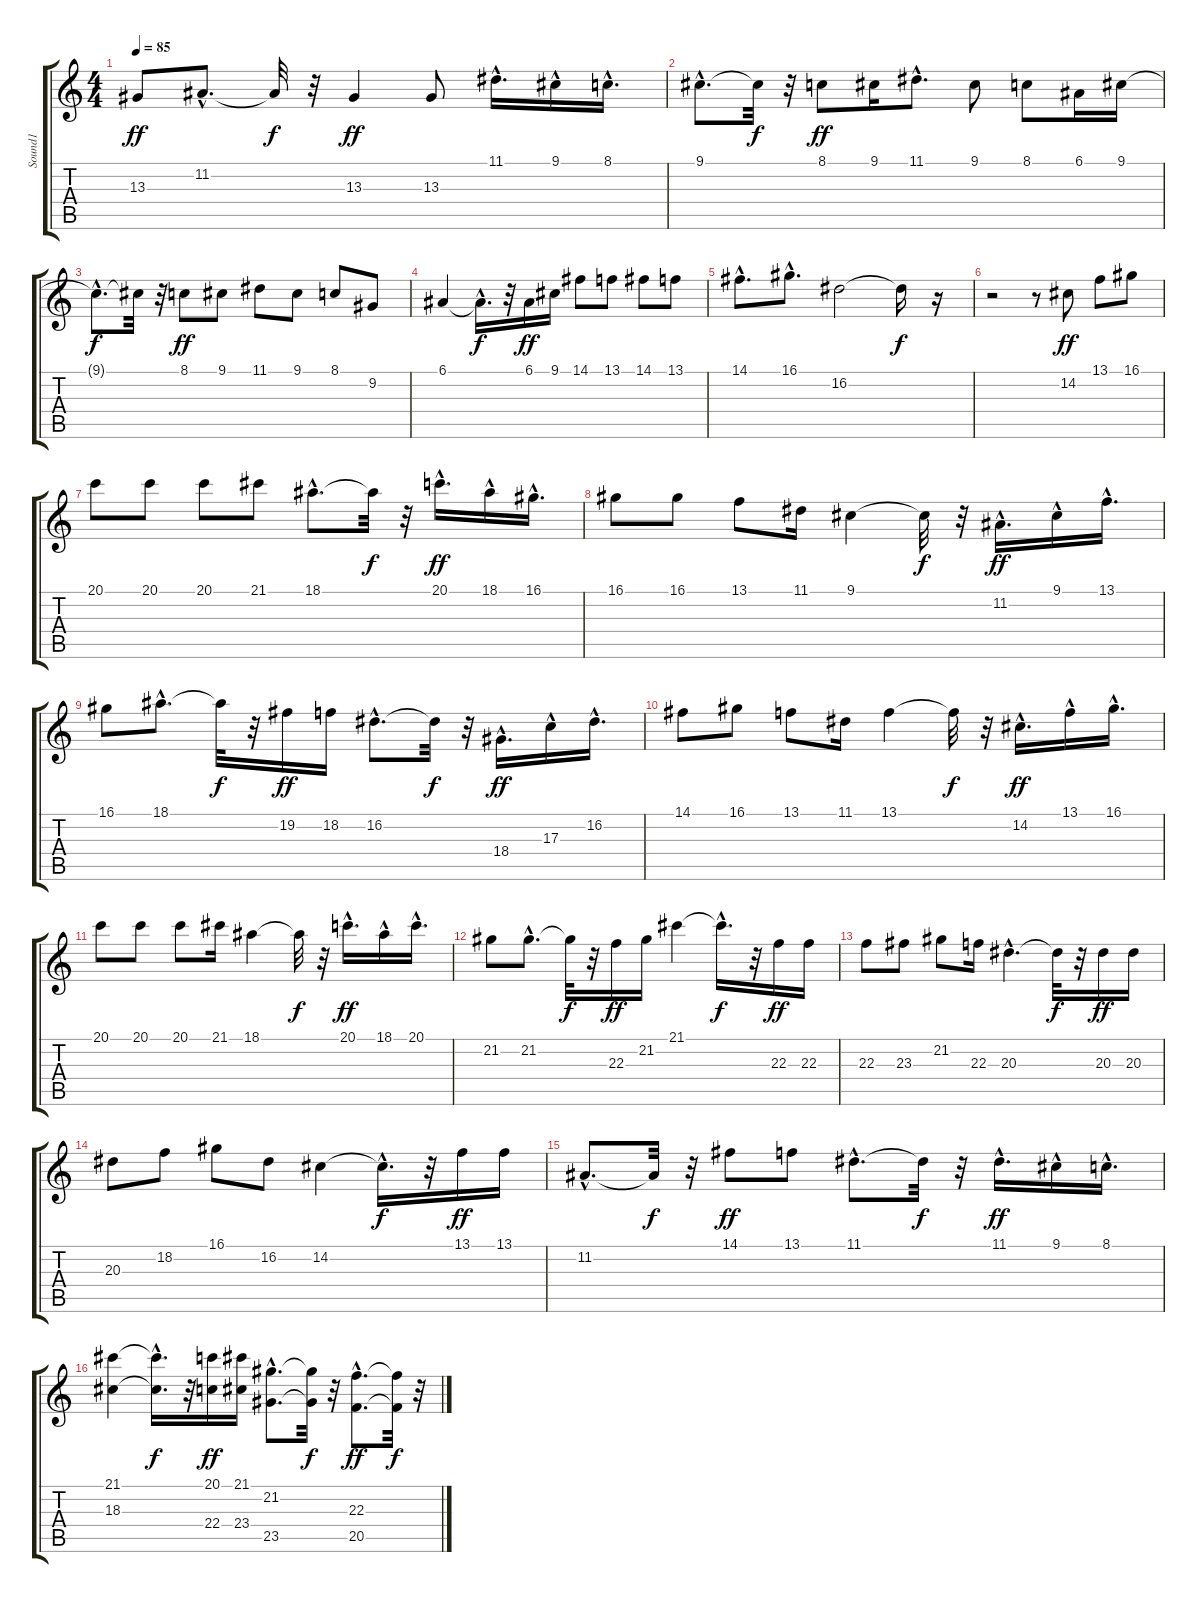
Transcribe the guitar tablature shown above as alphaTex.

\track ("Sound1" "Sound1") {instrument flute}
\staff {score tabs}
\tuning (E4 B3 G3 D3 A2 E2) {hide}
\ts (4 4)
\tempo 85
\clef g2
\ks c
13.3.8{dy ff} 11.2{hac}.8{d} 11.2{t}.32{dy f} r.32 13.3.4{dy ff} 13.3.8 11.1{hac}.16{d} 9.1{hac}.16 8.1{hac}.16{d} |
9.1{hac}.8{d} 9.1{t}.32{dy f} r.32 8.1.8{dy ff} 9.1.16 11.1{hac}.8{d} 9.1.8 8.1.8 6.1.16 9.1.16 |
9.1{hac t}.8{d dy f} 9.1{t}.32 r.32 8.1.8{dy ff} 9.1.8 11.1.8 9.1.8 8.1.8 9.2.8 |
6.1.4 6.1{hac t}.16{d dy f} r.32 6.1.16{dy ff} 9.1.16 14.1.8 13.1.8 14.1.8 13.1.8 |
14.1{hac}.8{d} 16.1{hac}.8{d} 16.2.2 16.2{t}.16{dy f} r.16 |
r.2 r.8 14.2.8{dy ff} 13.1.8 16.1.8 |
20.1.8 20.1.8 20.1.8 21.1.8 18.1{hac}.8{d} 18.1{t}.32{dy f} r.32 20.1{hac}.16{d dy ff} 18.1{hac}.16 16.1{hac}.16{d} |
16.1.8 16.1.8 13.1.8 11.1.16 9.1.4 9.1{t}.32{dy f} r.32 11.2{hac}.16{d dy ff} 9.1{hac}.16 13.1{hac}.16{d} |
16.1.8 18.1{hac}.8{d} 18.1{t}.32{dy f} r.32 19.2.16{dy ff} 18.2.16 16.2{hac}.8{d} 16.2{t}.32{dy f} r.32 18.4{hac}.16{d dy ff} 17.3{hac}.16 16.2{hac}.16{d} |
14.1.8 16.1.8 13.1.8 11.1.16 13.1.4 13.1{t}.32{dy f} r.32 14.2{hac}.16{d dy ff} 13.1{hac}.16 16.1{hac}.16{d} |
20.1.8 20.1.8 20.1.8 21.1.16 18.1.4 18.1{t}.32{dy f} r.32 20.1{hac}.16{d dy ff} 18.1{hac}.16 20.1{hac}.16{d} |
21.2.8 21.2{hac}.8{d} 21.2{t}.32{dy f} r.32 22.3.16{dy ff} 21.2.16 21.1.4 21.1{hac t}.16{d dy f} r.32 22.3.16{dy ff} 22.3.16 |
22.3.8 23.3.8 21.2.8 22.3.16 20.3{hac}.4{d} 20.3{t}.32{dy f} r.32 20.3.16{dy ff} 20.3.16 |
20.3.8 18.2.8 16.1.8 16.2.8 14.2.4 14.2{hac t}.16{d dy f} r.32 13.1.16{dy ff} 13.1.16 |
11.2{hac}.8{d} 11.2{t}.32{dy f} r.32 14.1.8{dy ff} 13.1.8 11.1{hac}.8{d} 11.1{t}.32{dy f} r.32 11.1{hac}.16{d dy ff} 9.1{hac}.16 8.1{hac}.16{d} |
(21.1 18.3).4 (21.1{hac t} 18.3{hac t}).16{d dy f} r.32 (20.1 22.4).16{dy ff} (21.1 23.4).16 (21.2{hac} 23.5{hac}).8{d} (21.2{t} 23.5{t}).32{dy f} r.32 (22.3{hac} 20.5{hac}).8{d dy ff} (22.3{t} 20.5{t}).32{dy f} r.32
